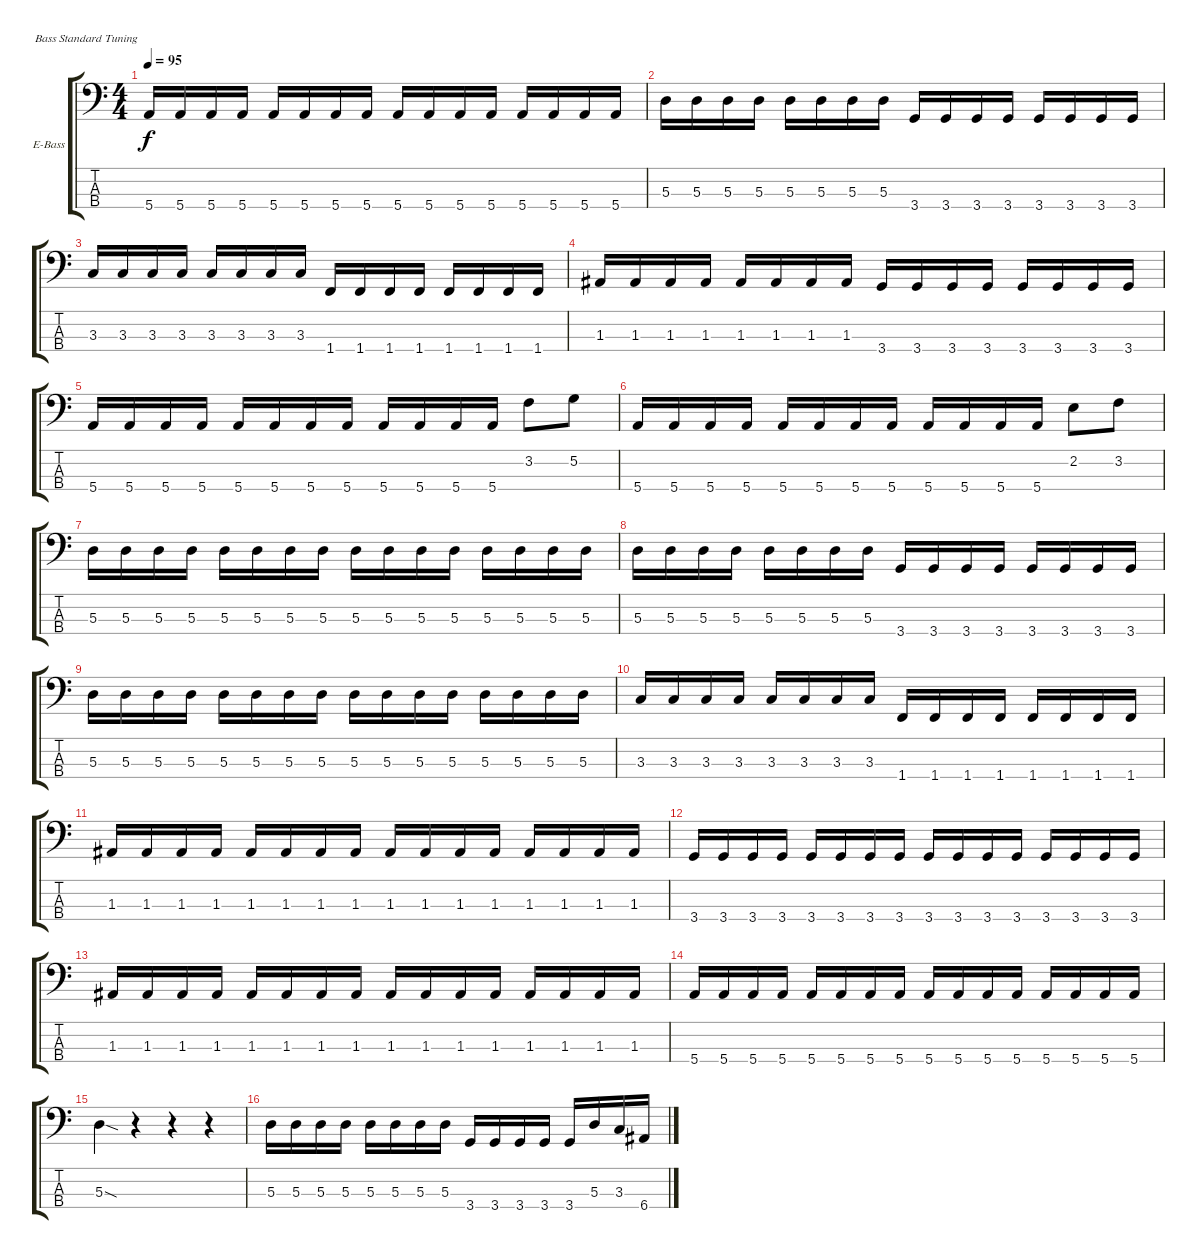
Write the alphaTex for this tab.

\defaultSystemsLayout 4
\bracketExtendMode groupsimilarinstruments
\firstSystemTrackNameOrientation horizontal
\otherSystemsTrackNameOrientation horizontal
\track ("Electric Bass" "E-Bass") {instrument electricbassfinger}
\staff {score tabs}
\tuning (G2 D2 A1 E1)
\ts (4 4)
\tempo 95
\clef f4
\scale
0.333333
\ks c
5.4.16{dy f} 5.4.16 5.4.16 5.4.16 5.4.16 5.4.16 5.4.16 5.4.16 5.4.16 5.4.16 5.4.16 5.4.16 5.4.16 5.4.16 5.4.16 5.4.16 |
\scale
0.333333 5.3.16 5.3.16 5.3.16 5.3.16 5.3.16 5.3.16 5.3.16 5.3.16 3.4.16 3.4.16 3.4.16 3.4.16 3.4.16 3.4.16 3.4.16 3.4.16 |
\scale
0.333333 3.3.16 3.3.16 3.3.16 3.3.16 3.3.16 3.3.16 3.3.16 3.3.16 1.4.16 1.4.16 1.4.16 1.4.16 1.4.16 1.4.16 1.4.16 1.4.16 |
\scale
0.333333 1.3.16 1.3.16 1.3.16 1.3.16 1.3.16 1.3.16 1.3.16 1.3.16 3.4.16 3.4.16 3.4.16 3.4.16 3.4.16 3.4.16 3.4.16 3.4.16 |
\scale
0.333333 5.4.16 5.4.16 5.4.16 5.4.16 5.4.16 5.4.16 5.4.16 5.4.16 5.4.16 5.4.16 5.4.16 5.4.16 3.2.8 5.2.8 |
\scale
0.333333 5.4.16 5.4.16 5.4.16 5.4.16 5.4.16 5.4.16 5.4.16 5.4.16 5.4.16 5.4.16 5.4.16 5.4.16 2.2.8 3.2.8 |
\scale
0.333333 5.3.16 5.3.16 5.3.16 5.3.16 5.3.16 5.3.16 5.3.16 5.3.16 5.3.16 5.3.16 5.3.16 5.3.16 5.3.16 5.3.16 5.3.16 5.3.16 |
\scale
0.333333 5.3.16 5.3.16 5.3.16 5.3.16 5.3.16 5.3.16 5.3.16 5.3.16 3.4.16 3.4.16 3.4.16 3.4.16 3.4.16 3.4.16 3.4.16 3.4.16 |
\scale
0.333333 5.3.16 5.3.16 5.3.16 5.3.16 5.3.16 5.3.16 5.3.16 5.3.16 5.3.16 5.3.16 5.3.16 5.3.16 5.3.16 5.3.16 5.3.16 5.3.16 |
\scale
0.333333 3.3.16 3.3.16 3.3.16 3.3.16 3.3.16 3.3.16 3.3.16 3.3.16 1.4.16 1.4.16 1.4.16 1.4.16 1.4.16 1.4.16 1.4.16 1.4.16 |
\scale
0.333333 1.3.16 1.3.16 1.3.16 1.3.16 1.3.16 1.3.16 1.3.16 1.3.16 1.3.16 1.3.16 1.3.16 1.3.16 1.3.16 1.3.16 1.3.16 1.3.16 |
\scale
0.333333 3.4.16 3.4.16 3.4.16 3.4.16 3.4.16 3.4.16 3.4.16 3.4.16 3.4.16 3.4.16 3.4.16 3.4.16 3.4.16 3.4.16 3.4.16 3.4.16 |
\scale
0.333333 1.3.16 1.3.16 1.3.16 1.3.16 1.3.16 1.3.16 1.3.16 1.3.16 1.3.16 1.3.16 1.3.16 1.3.16 1.3.16 1.3.16 1.3.16 1.3.16 |
\scale
0.333333 5.4.16 5.4.16 5.4.16 5.4.16 5.4.16 5.4.16 5.4.16 5.4.16 5.4.16 5.4.16 5.4.16 5.4.16 5.4.16 5.4.16 5.4.16 5.4.16 |
\scale
0.333333 5.3{sod}.4 r.4 r.4 r.4 |
\scale
0.333333 5.3.16 5.3.16 5.3.16 5.3.16 5.3.16 5.3.16 5.3.16 5.3.16 3.4.16 3.4.16 3.4.16 3.4.16 3.4.16 5.3.16 3.3.16 6.4.16
